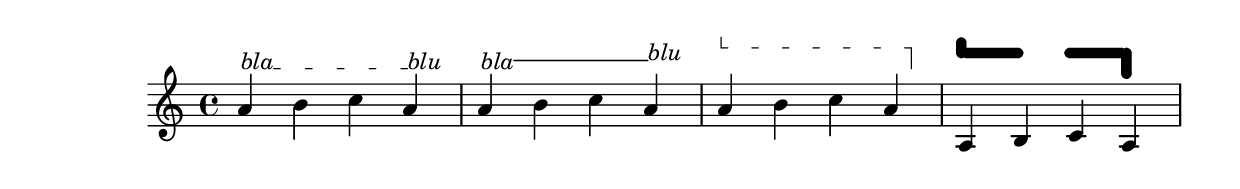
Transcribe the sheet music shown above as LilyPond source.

%% DO NOT EDIT this file manually; it is automatically
%% generated from LSR http://lsr.dsi.unimi.it
%% Make any changes in LSR itself, or in Documentation/snippets/new/ ,
%% and then run scripts/auxiliar/makelsr.py
%%
%% This file is in the public domain.
\version "2.14.0"

\header {
  lsrtags = "expressive-marks, text, tweaks-and-overrides"

%% Translation of GIT committish: 59caa3adce63114ca7972d18f95d4aadc528ec3d
  texidoces = "
Las instrucciones @code{\\startTextSpan} y @code{\\stopTextSpan}
permiten la creación de elementos de extensión textuales tan
fácilmente como indicaciones de pedal u
octavaciones. Sobreescribimos ciertas propiedades del objeto
@code{TextSpanner} para modificar su salida.

"
  doctitlees = "Crear elementos de extensión textuales"

  texidoc = "
The @code{\\startTextSpan} and @code{\\stopTextSpan} commands allow the
creation of text spanners as easily as pedal indications or
octavations. Override some properties of the @code{TextSpanner} object
to modify its output.

"
  doctitle = "Creating text spanners"
} % begin verbatim

\paper { ragged-right = ##f }

\relative c'' {
  \override TextSpanner #'(bound-details left text) = #"bla"
  \override TextSpanner #'(bound-details right text) = #"blu"
  a4 \startTextSpan
  b4 c
  a4 \stopTextSpan

  \override TextSpanner #'style = #'line
  \once \override TextSpanner
    #'(bound-details left stencil-align-dir-y) = #CENTER
  a4 \startTextSpan
  b4 c
  a4 \stopTextSpan

  \override TextSpanner #'style = #'dashed-line
  \override TextSpanner #'(bound-details left text) =
    \markup { \draw-line #'(0 . 1) }
  \override TextSpanner #'(bound-details right text) =
    \markup { \draw-line #'(0 . -2) }
  \once \override TextSpanner #'(bound-details right padding) = #-2

  a4 \startTextSpan
  b4 c
  a4 \stopTextSpan

  \set Staff.middleCPosition = #-13
  \override TextSpanner #'dash-period = #10
  \override TextSpanner #'dash-fraction = #0.5
  \override TextSpanner #'thickness = #10
  a4 \startTextSpan
  b4 c
  a4 \stopTextSpan
}

